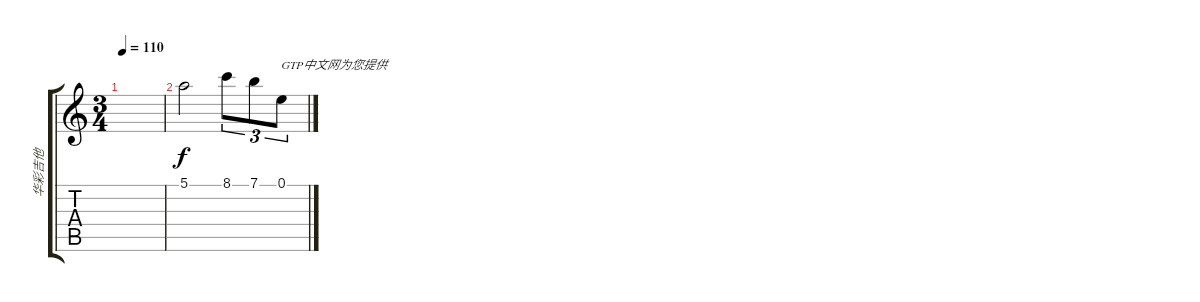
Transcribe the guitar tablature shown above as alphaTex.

\track ("华彩吉他" "华彩吉他") {instrument acousticguitarnylon}
\staff {score tabs}
\tuning (E4 B3 G3 D3 A2 E2) {hide}
\ts (3 4)
\tempo 110
\clef g2
\ks c
|
5.1.2 8.1.8{tu (3 2)} 7.1.8{tu (3 2)} 0.1.8{tu (3 2) txt "GTP中文网为您提供"}
